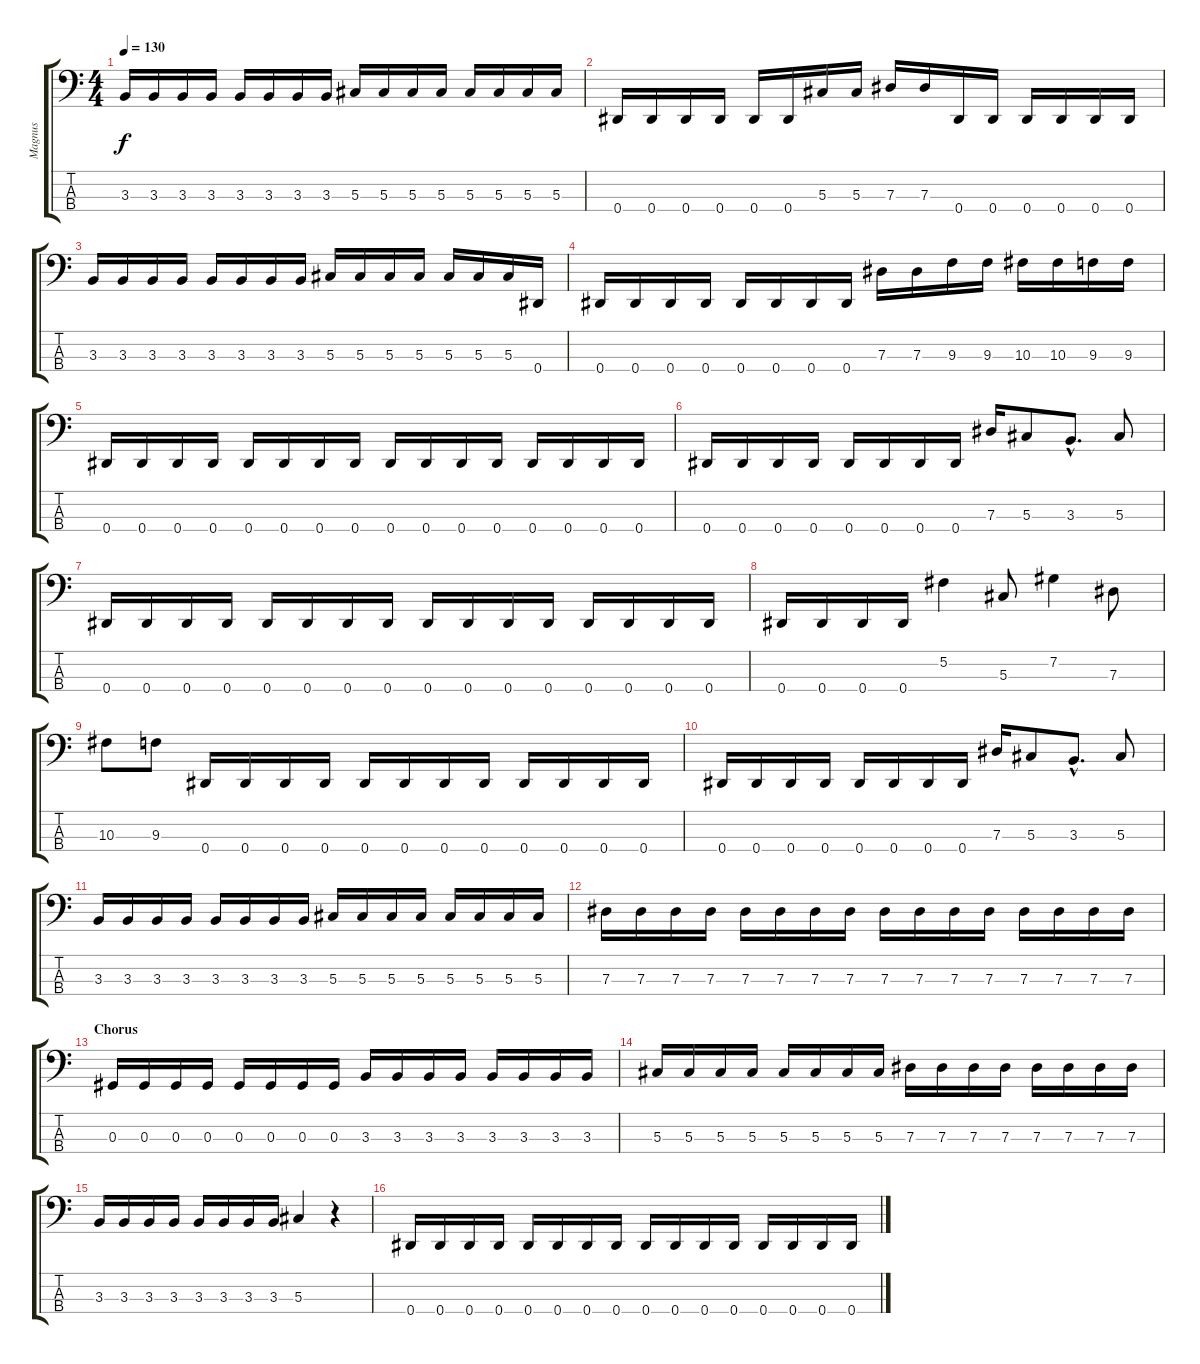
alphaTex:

\track ("Magnus" "Magnus") {instrument electricbassfinger}
\staff {score tabs}
\tuning (Gb2 Db2 Ab1 Eb1) {hide}
\ts (4 4)
\tempo 130
\clef f4
\ks c
3.3.16{dy f} 3.3.16 3.3.16 3.3.16 3.3.16 3.3.16 3.3.16 3.3.16 5.3.16 5.3.16 5.3.16 5.3.16 5.3.16 5.3.16 5.3.16 5.3.16 |
0.4.16 0.4.16 0.4.16 0.4.16 0.4.16 0.4.16 5.3.16 5.3.16 7.3.16 7.3.16 0.4.16 0.4.16 0.4.16 0.4.16 0.4.16 0.4.16 |
3.3.16 3.3.16 3.3.16 3.3.16 3.3.16 3.3.16 3.3.16 3.3.16 5.3.16 5.3.16 5.3.16 5.3.16 5.3.16 5.3.16 5.3.16 0.4.16 |
0.4.16 0.4.16 0.4.16 0.4.16 0.4.16 0.4.16 0.4.16 0.4.16 7.3.16 7.3.16 9.3.16 9.3.16 10.3.16 10.3.16 9.3.16 9.3.16 |
0.4.16 0.4.16 0.4.16 0.4.16 0.4.16 0.4.16 0.4.16 0.4.16 0.4.16 0.4.16 0.4.16 0.4.16 0.4.16 0.4.16 0.4.16 0.4.16 |
0.4.16 0.4.16 0.4.16 0.4.16 0.4.16 0.4.16 0.4.16 0.4.16 7.3.16 5.3.8 3.3{hac}.8{d} 5.3.8 |
0.4.16 0.4.16 0.4.16 0.4.16 0.4.16 0.4.16 0.4.16 0.4.16 0.4.16 0.4.16 0.4.16 0.4.16 0.4.16 0.4.16 0.4.16 0.4.16 |
0.4.16 0.4.16 0.4.16 0.4.16 5.2.4 5.3.8 7.2.4 7.3.8 |
10.3.8 9.3.8 0.4.16 0.4.16 0.4.16 0.4.16 0.4.16 0.4.16 0.4.16 0.4.16 0.4.16 0.4.16 0.4.16 0.4.16 |
0.4.16 0.4.16 0.4.16 0.4.16 0.4.16 0.4.16 0.4.16 0.4.16 7.3.16 5.3.8 3.3{hac}.8{d} 5.3.8 |
3.3.16 3.3.16 3.3.16 3.3.16 3.3.16 3.3.16 3.3.16 3.3.16 5.3.16 5.3.16 5.3.16 5.3.16 5.3.16 5.3.16 5.3.16 5.3.16 |
7.3.16 7.3.16 7.3.16 7.3.16 7.3.16 7.3.16 7.3.16 7.3.16 7.3.16 7.3.16 7.3.16 7.3.16 7.3.16 7.3.16 7.3.16 7.3.16 |
\section ("" "Chorus")
0.3.16 0.3.16 0.3.16 0.3.16 0.3.16 0.3.16 0.3.16 0.3.16 3.3.16 3.3.16 3.3.16 3.3.16 3.3.16 3.3.16 3.3.16 3.3.16 |
5.3.16 5.3.16 5.3.16 5.3.16 5.3.16 5.3.16 5.3.16 5.3.16 7.3.16 7.3.16 7.3.16 7.3.16 7.3.16 7.3.16 7.3.16 7.3.16 |
3.3.16 3.3.16 3.3.16 3.3.16 3.3.16 3.3.16 3.3.16 3.3.16 5.3.4 r.4 |
0.4.16 0.4.16 0.4.16 0.4.16 0.4.16 0.4.16 0.4.16 0.4.16 0.4.16 0.4.16 0.4.16 0.4.16 0.4.16 0.4.16 0.4.16 0.4.16
